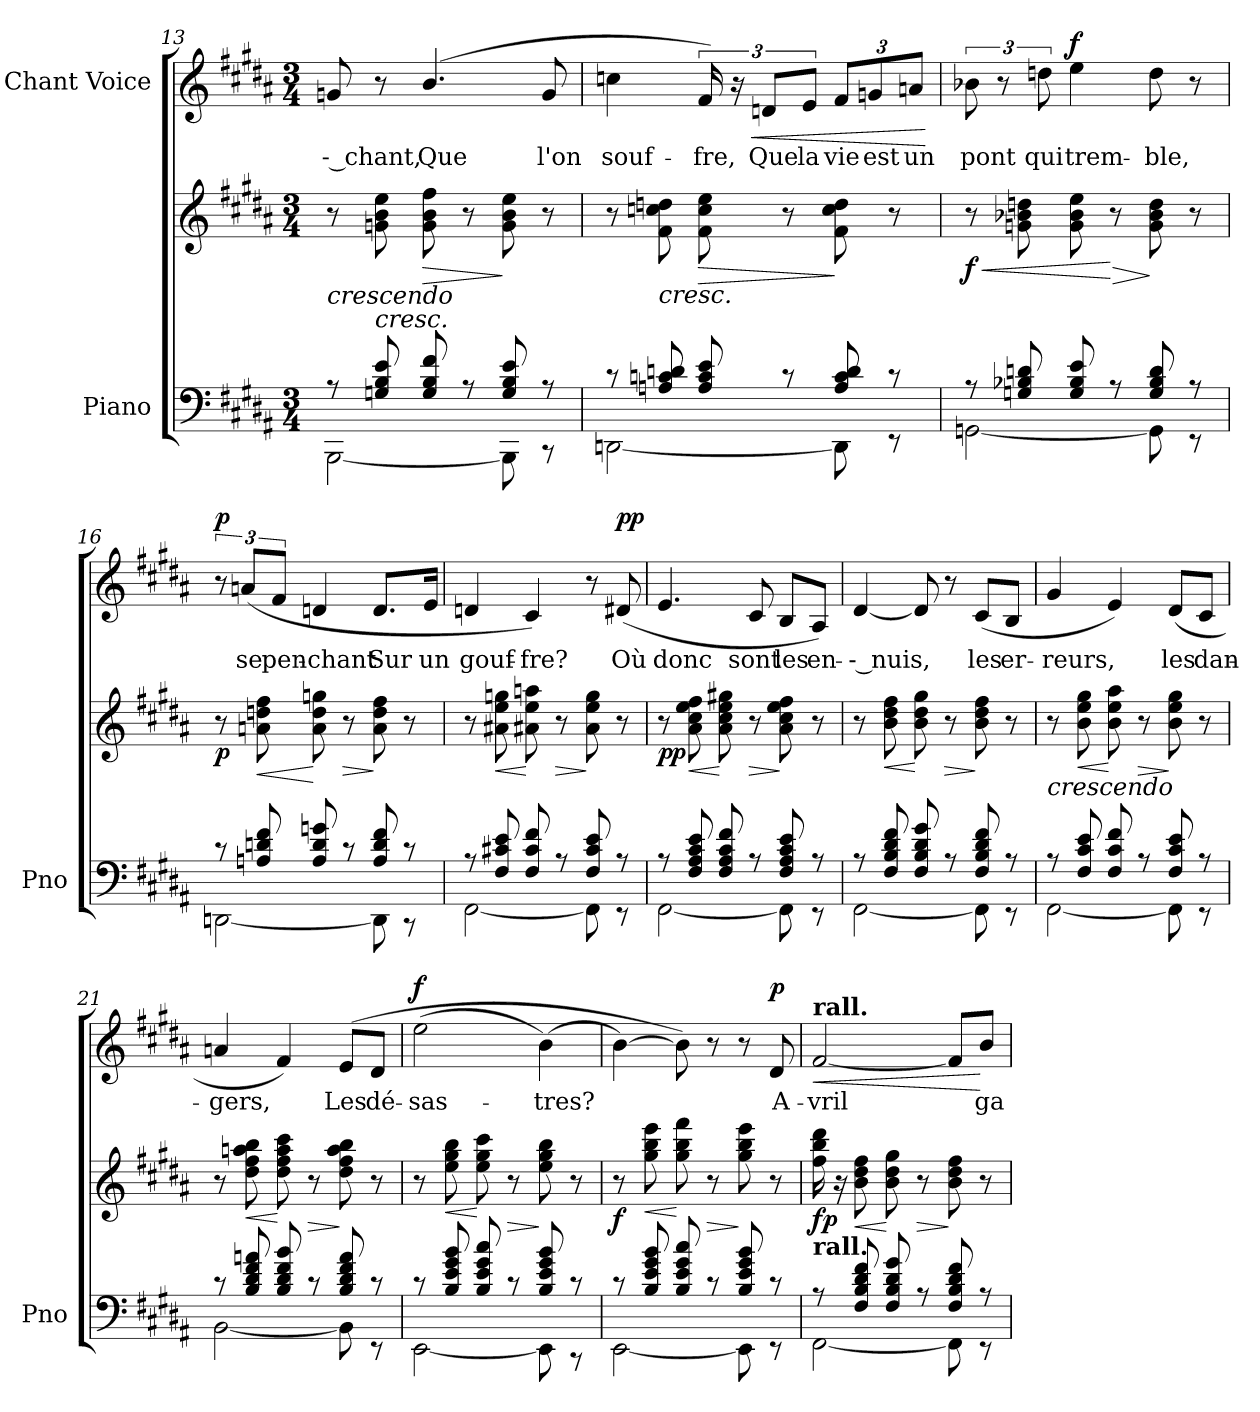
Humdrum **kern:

**kern	**kern	**dynam	**kern	**text	**dynam
*part2	*part2	*part2	*part1	*part1	*part1
*staff3	*staff2	*staff2/3	*staff1	*staff1	*staff1
*I"Piano	*	*	*I"Chant Voice	*	*
*I'Pno	*	*	*	*	*
!!LO:LB:g=z
*clefF4	*clefG2	*	*clefG2	*	*
*k[f#c#g#d#a#]	*k[f#c#g#d#a#]	*	*k[f#c#g#d#a#]	*	*
*M3/4	*M3/4	*	*M3/4	*	*
=13	=13	=13	=13	=13	=13
*^	*	*	*	*	*
!	!	!LO:TX:b:i:t=crescendo	!	!	!	!
!	!	!	!	!	!LO:LY:b	!
8r	[2BBB\	8r	.	8gn/	-- chant,	.
!	!	!	!LO:HP:b	!	!	!LO:DY:a
!	!	!	!	!	!	!LO:DY:n=1:a
8Gn/ 8B/ 8e/	.	8gn\ 8b\ 8ee\	<	8r	.	other-dynamics f
!	!	!	!LO:HP:b	!	!LO:LY:b	!
8G/ 8B/ 8f#/	.	8g\ 8b\ 8ff#\	>	(>4.b/	Que	.
8r	.	8r	[	.	.	.
8G/ 8B/ 8e/	8BBB\]	8g\ 8b\ 8ee\	]	.	.	.
!	!	!	!	!	!LO:LY:b	!
8r	8r	8r	.	8g/	l'on	.
=14	=14	=14	=14	=14	=14	=14
!	!	!	!	!	!LO:LY:b	!
8r	[2DDn\	8r	.	4ccn\	souf-	.
!	!	!	!LO:HP:b	!	!	!
8An/ 8cn/ 8dn/	.	8f#\ 8ccn\ 8ddn\	<	.	.	.
!	!	!	!LO:HP:b	!	!LO:LY:b	!
8A/ 8c/ 8e/	.	8f#\ 8cc\ 8ee\	>	24f#/)	-fre,	.
.	.	.	.	24r	.	.
!	!	!	!	!	!LO:LY:b	!LO:HP:b
.	.	.	.	12dn/L	Que	<
8r	.	8r	[	.	.	.
!	!	!	!	!	!LO:LY:b	!
.	.	.	.	12e/J	la	.
!	!	!	!	!	!LO:LY:b	!
8A/ 8c/ 8d/	8DD\]	8f#\ 8cc\ 8dd\	]	12f#/L	vie	.
!	!	!	!	!	!LO:LY:b	!
.	.	.	.	12gn/	est	.
8r	8r	8r	.	.	.	.
!	!	!	!	!	!LO:LY:b	!
.	.	.	.	12an/J	un	.
*v	*v	*	*	*	*	*
.	.	.	.	.	[
=15	=15	=15	=15	=15	=15
*^	*	*	*	*	*
!	!	!	!LO:HP:b	!	!LO:LY:b	!
!	!	!	!LO:DY:n=1:b	!	!	!
8r	[2GGn\	8r	< f	12b-X\	pont	.
.	.	.	.	12r	.	.
8Gn/ 8B-X/ 8dn/	.	8gn\ 8b-X\ 8ddn\	.	.	.	.
!	!	!	!	!	!LO:LY:b	!
.	.	.	.	12ddn\	qui	.
!	!	!	!	!	!LO:LY:b	!LO:DY:a
8G/ 8B-/ 8e/	.	8g\ 8b-\ 8ee\	.	4ee\	trem-	f
!	!	!	!LO:HP:n=1:b	!	!	!
8r	.	8r	[ >	.	.	.
!	!	!	!	!	!LO:LY:b	!
8G/ 8B-/ 8d/	8GG\]	8g\ 8b-\ 8dd\	]	8dd\	-ble,	.
8r	8r	8r	.	8r	.	.
!!LO:LB:g=z
=16	=16	=16	=16	=16	=16	=16
!	!	!	!LO:DY:b	!	!	!LO:DY:a
8r	[2DDn\	8r	p	12r	.	p
!	!	!	!	!	!LO:LY:b	!
.	.	.	.	(12an/L	se	.
!	!	!	!LO:HP:b	!	!	!
8An/ 8dn/ 8f#/	.	8an\ 8ddn\ 8ff#\	<	.	.	.
!	!	!	!	!	!LO:LY:b	!
.	.	.	.	12f#/J	pen-	.
!	!	!	!	!	!LO:LY:b	!
8A/ 8d/ 8gn/	.	8a\ 8dd\ 8ggn\	[	4dn/	-chant	.
!	!	!	!LO:HP:b	!	!	!
8r	.	8r	>	.	.	.
!	!	!	!	!	!LO:LY:b	!
8A/ 8d/ 8f#/	8DD\]	8a\ 8dd\ 8ff#\	]	8.d/L	Sur	.
8r	8r	8r	.	.	.	.
!	!	!	!	!	!LO:LY:b	!
.	.	.	.	16e/Jk	un	.
=17	=17	=17	=17	=17	=17	=17
!	!	!	!	!	!LO:LY:b	!
8r	[2FF#\	8r	.	4dn/	gouf-	.
!	!	!	!LO:HP:b	!	!	!
8F#/ 8c#X/ 8e/	.	8a#X\ 8ee\ 8ggn\	<	.	.	.
!	!	!	!	!	!LO:LY:b	!
8F#/ 8c#/ 8f#/	.	8a#X\ 8ee\ 8aan\	[	4c#/)	-fre?	.
!	!	!	!LO:HP:b	!	!	!
8r	.	8r	>	.	.	.
8F#/ 8c#/ 8e/	8FF#\]	8a#\ 8ee\ 8gg\	]	8r	.	.
!	!	!	!	!	!LO:LY:b	!LO:DY:a
8r	8r	8r	.	(>8d#X/	Où	pp
=18	=18	=18	=18	=18	=18	=18
!	!	!	!LO:DY:b	!	!LO:LY:b	!
8r	[2FF#\	8r	pp	4.e/	donc	.
!	!	!	!LO:HP:b	!	!	!
8F#/ 8A#/ 8c#/ 8e/	.	8a#\ 8cc#\ 8ee\ 8ff#\	<	.	.	.
8F#/ 8A#/ 8c#/ 8f#/	.	8a#\ 8cc#\ 8ee\ 8gg#X\	[	.	.	.
!	!	!	!LO:HP:b	!	!LO:LY:b	!
8r	.	8r	>	8c#/	sont	.
!	!	!	!	!	!LO:LY:b	!
8F#/ 8A#/ 8c#/ 8e/	8FF#\]	8a#\ 8cc#\ 8ee\ 8ff#\	]	8B/L	les	.
!	!	!	!	!	!LO:LY:b	!
8r	8r	8r	.	8A#/J)	en-	.
!!LO:LB:g=z
=19	=19	=19	=19	=19	=19	=19
!	!	!	!	!	!LO:LY:b	!
8r	[2FF#\	8r	.	[4d#/	-- nuis,	.
!	!	!	!LO:HP:b	!	!	!
8F#/ 8B/ 8d#/ 8f#/	.	8b\ 8dd#\ 8ff#\	<	.	.	.
8F#/ 8B/ 8d#/ 8g#/	.	8b\ 8dd#\ 8gg#\	[	8d#/]	.	.
!	!	!	!LO:HP:b	!	!	!
8r	.	8r	>	8r	.	.
!	!	!	!	!	!LO:LY:b	!LO:DY:a
!	!	!	!	!	!	!LO:DY:n=1:a
8F#/ 8B/ 8d#/ 8f#/	8FF#\]	8b\ 8dd#\ 8ff#\	]	(>8c#/L	les	other-dynamics f
!	!	!	!	!	!LO:LY:b	!
8r	8r	8r	.	8B/J	er-	.
=20	=20	=20	=20	=20	=20	=20
!	!	!LO:TX:b:i:t=crescendo	!	!	!	!
!	!	!	!	!	!LO:LY:b	!
8r	[2FF#\	8r	.	4g#/	-reurs,	.
!	!	!	!LO:HP:b	!	!	!
8F#/ 8c#/ 8e/	.	8b\ 8ee\ 8gg#\	<	.	.	.
8F#/ 8c#/ 8f#/	.	8b\ 8ee\ 8aa#\	[	4e/)	.	.
!	!	!	!LO:HP:b	!	!	!
8r	.	8r	>	.	.	.
!	!	!	!	!	!LO:LY:b	!LO:DY:a
!	!	!	!	!	!	!LO:DY:n=1:a
8F#/ 8c#/ 8e/	8FF#\]	8b\ 8ee\ 8gg#\	]	(>8d#/L	les	other-dynamics f
!	!	!	!	!	!LO:LY:b	!
8r	8r	8r	.	8c#/J	dan-	.
=21	=21	=21	=21	=21	=21	=21
!	!	!	!	!	!LO:LY:b	!
8r	[2BB\	8r	.	4an/	-gers,	.
!	!	!	!LO:HP:b	!	!	!
8B/ 8d#/ 8f#/ 8an/	.	8dd#\ 8ff#\ 8aan\ 8bb\	<	.	.	.
8B/ 8d#/ 8f#/ 8b/	.	8dd#\ 8ff#\ 8aa\ 8ccc#\	[	4f#/)	.	.
!	!	!	!LO:HP:b	!	!	!
8r	.	8r	>	.	.	.
!	!	!	!	!	!LO:LY:b	!
8B/ 8d#/ 8f#/ 8a/	8BB\]	8dd#\ 8ff#\ 8aa\ 8bb\	]	(8e/L	Les	.
!	!	!	!	!	!LO:LY:b	!
8r	8r	8r	.	8d#/J	dé-	.
=22	=22	=22	=22	=22	=22	=22
!	!	!	!	!	!LO:LY:b	!LO:DY:a
8r	[2EE\	8r	.	(2ee\	-sas-	f
!	!	!	!LO:HP:b	!	!	!
8B/ 8e/ 8g#/ 8b/	.	8ee\ 8gg#\ 8bb\	<	.	.	.
8B/ 8e/ 8g#/ 8cc#/	.	8ee\ 8gg#\ 8ccc#\	[	.	.	.
!	!	!	!LO:HP:b	!	!	!
8r	.	8r	>	.	.	.
!	!	!	!	!	!LO:LY:b	!
8B/ 8e/ 8g#/ 8b/	8EE\]	8ee\ 8gg#\ 8bb\	]	(4b\)	-tres?	.
8r	8r	8r	.	.	.	.
!!LO:PB:g=z
=23	=23	=23	=23	=23	=23	=23
!	!	!	!LO:DY:b	!	!	!
8r	[2EE\	8r	f	[4b\)	.	.
!	!	!	!LO:HP:b	!	!	!
8B/ 8e/ 8g#/ 8b/	.	8gg#\ 8bb\ 8eee\	<	.	.	.
8B/ 8e/ 8g#/ 8cc#/	.	8gg#\ 8bb\ 8fff#\	[	8b\])	.	.
!	!	!	!LO:HP:b	!	!	!
8r	.	8r	>	8r	.	.
8B/ 8e/ 8g#/ 8b/	8EE\]	8gg#\ 8bb\ 8eee\	]	8r	.	.
!	!	!	!	!	!LO:LY:b	!LO:DY:a
8r	8r	8r	.	8d#/	A-	p
=24	=24	=24	=24	=24	=24	=24
!	!	!	!	!LO:TX:a:B:t=rall.	!	!
!	!	!LO:TX:b:B:t=rall.	!	!	!	!
!	!	!	!LO:DY:b	!	!LO:LY:b	!LO:HP:b
8r	[2FF#\	16ff#\ 16bb\ 16ddd#\	fp	[2f#/	-vril	<
.	.	16r	.	.	.	.
!	!	!	!LO:HP:b	!	!	!
8F#/ 8B/ 8d#/ 8f#/	.	8b\ 8dd#\ 8ff#\	<	.	.	.
8F#/ 8B/ 8d#/ 8g#/	.	8b\ 8dd#\ 8gg#\	[	.	.	.
!	!	!	!LO:HP:b	!	!	!
8r	.	8r	>	.	.	.
8F#/ 8B/ 8d#/ 8f#/	8FF#\]	8b\ 8dd#\ 8ff#\	]	8f#/L]	.	.
!	!	!	!	!	!LO:LY:b	!
8r	8r	8r	.	8b/J	ga-	[
*v	*v	*	*	*	*	*
=	=	=	=	=	=
*-	*-	*-	*-	*-	*-
